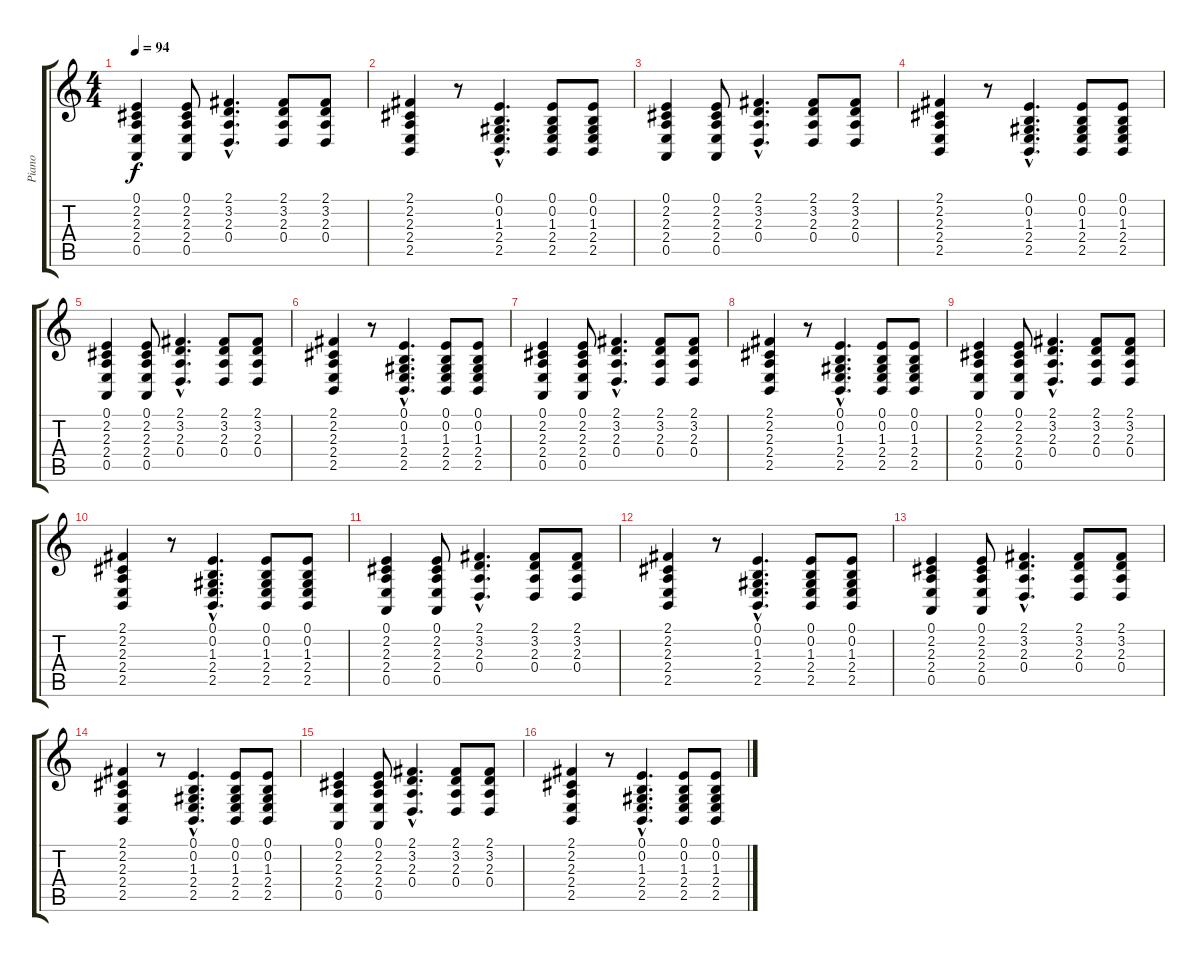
\track ("Piano" "Piano") {instrument acousticgrandpiano}
\staff {score tabs}
\tuning (E4 B3 G3 D3 A2 E2) {hide}
\ts (4 4)
\tempo 94
\clef g2
\ks c
(0.1 2.2 2.3 2.4 0.5).4{dy f} (0.1 2.2 2.3 2.4 0.5).8 (2.1{hac} 3.2{hac} 2.3 0.4{hac}).4{d} (2.1 3.2 2.3 0.4).8 (2.1 3.2 2.3 0.4).8 |
(2.1 2.2 2.3 2.4 2.5).4 r.8 (0.1{hac} 0.2{hac} 1.3{hac} 2.4{hac} 2.5{hac}).4{d} (0.1 0.2 1.3 2.4 2.5).8 (0.1 0.2 1.3 2.4 2.5).8 |
(0.1 2.2 2.3 2.4 0.5).4 (0.1 2.2 2.3 2.4 0.5).8 (2.1{hac} 3.2{hac} 2.3 0.4{hac}).4{d} (2.1 3.2 2.3 0.4).8 (2.1 3.2 2.3 0.4).8 |
(2.1 2.2 2.3 2.4 2.5).4 r.8 (0.1{hac} 0.2{hac} 1.3{hac} 2.4{hac} 2.5{hac}).4{d} (0.1 0.2 1.3 2.4 2.5).8 (0.1 0.2 1.3 2.4 2.5).8 |
(0.1 2.2 2.3 2.4 0.5).4 (0.1 2.2 2.3 2.4 0.5).8 (2.1{hac} 3.2{hac} 2.3 0.4{hac}).4{d} (2.1 3.2 2.3 0.4).8 (2.1 3.2 2.3 0.4).8 |
(2.1 2.2 2.3 2.4 2.5).4 r.8 (0.1{hac} 0.2{hac} 1.3{hac} 2.4{hac} 2.5{hac}).4{d} (0.1 0.2 1.3 2.4 2.5).8 (0.1 0.2 1.3 2.4 2.5).8 |
(0.1 2.2 2.3 2.4 0.5).4 (0.1 2.2 2.3 2.4 0.5).8 (2.1{hac} 3.2{hac} 2.3 0.4{hac}).4{d} (2.1 3.2 2.3 0.4).8 (2.1 3.2 2.3 0.4).8 |
(2.1 2.2 2.3 2.4 2.5).4 r.8 (0.1{hac} 0.2{hac} 1.3{hac} 2.4{hac} 2.5{hac}).4{d} (0.1 0.2 1.3 2.4 2.5).8 (0.1 0.2 1.3 2.4 2.5).8 |
(0.1 2.2 2.3 2.4 0.5).4 (0.1 2.2 2.3 2.4 0.5).8 (2.1{hac} 3.2{hac} 2.3 0.4{hac}).4{d} (2.1 3.2 2.3 0.4).8 (2.1 3.2 2.3 0.4).8 |
(2.1 2.2 2.3 2.4 2.5).4 r.8 (0.1{hac} 0.2{hac} 1.3{hac} 2.4{hac} 2.5{hac}).4{d} (0.1 0.2 1.3 2.4 2.5).8 (0.1 0.2 1.3 2.4 2.5).8 |
(0.1 2.2 2.3 2.4 0.5).4 (0.1 2.2 2.3 2.4 0.5).8 (2.1{hac} 3.2{hac} 2.3 0.4{hac}).4{d} (2.1 3.2 2.3 0.4).8 (2.1 3.2 2.3 0.4).8 |
(2.1 2.2 2.3 2.4 2.5).4 r.8 (0.1{hac} 0.2{hac} 1.3{hac} 2.4{hac} 2.5{hac}).4{d} (0.1 0.2 1.3 2.4 2.5).8 (0.1 0.2 1.3 2.4 2.5).8 |
(0.1 2.2 2.3 2.4 0.5).4 (0.1 2.2 2.3 2.4 0.5).8 (2.1{hac} 3.2{hac} 2.3 0.4{hac}).4{d} (2.1 3.2 2.3 0.4).8 (2.1 3.2 2.3 0.4).8 |
(2.1 2.2 2.3 2.4 2.5).4 r.8 (0.1{hac} 0.2{hac} 1.3{hac} 2.4{hac} 2.5{hac}).4{d} (0.1 0.2 1.3 2.4 2.5).8 (0.1 0.2 1.3 2.4 2.5).8 |
(0.1 2.2 2.3 2.4 0.5).4 (0.1 2.2 2.3 2.4 0.5).8 (2.1{hac} 3.2{hac} 2.3 0.4{hac}).4{d} (2.1 3.2 2.3 0.4).8 (2.1 3.2 2.3 0.4).8 |
(2.1 2.2 2.3 2.4 2.5).4 r.8 (0.1{hac} 0.2{hac} 1.3{hac} 2.4{hac} 2.5{hac}).4{d} (0.1 0.2 1.3 2.4 2.5).8 (0.1 0.2 1.3 2.4 2.5).8
